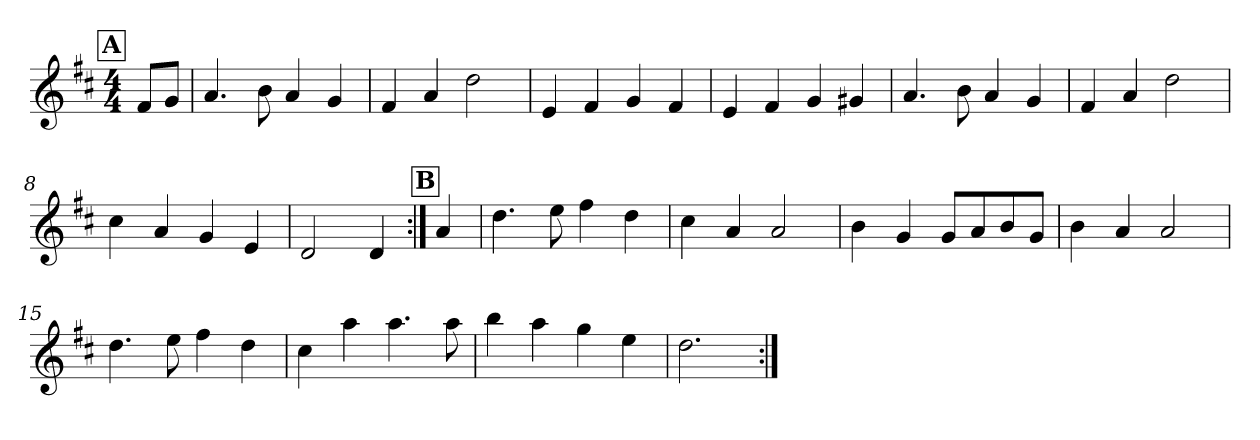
**kern
*part1
*staff1
*clefG2
*k[f#c#]
*D:
*M4/4
!!LO:REH:place=s1:a:B:fs=14:t=A
=1
8f#/L
8g/J
=2
4.a/
8b\
4a/
4g/
=3
4f#/
4a/
2dd\
=4
4e/
4f#/
4g/
4f#/
=5
4e/
4f#/
4g/
4g#X/
=6
4.a/
8b\
4a/
4g/
=7
4f#/
4a/
2dd\
=8
4cc#\
4a/
4g/
4e/
=9
2d/
4d/
!!LO:REH:place=s1:a:B:fs=14:t=B
=10:|!
4a/
!!LO:LB:g=z
=11
4.dd\
8ee\
4ff#\
4dd\
=12
4cc#\
4a/
2a/
=13
4b\
4g/
8g/L
8a/
8b/
8g/J
=14
4b\
4a/
2a/
=15
4.dd\
8ee\
4ff#\
4dd\
=16
4cc#\
4aa\
4.aa\
8aa\
=17
4bb\
4aa\
4gg\
4ee\
=18
2.dd\
=:|!
*-
